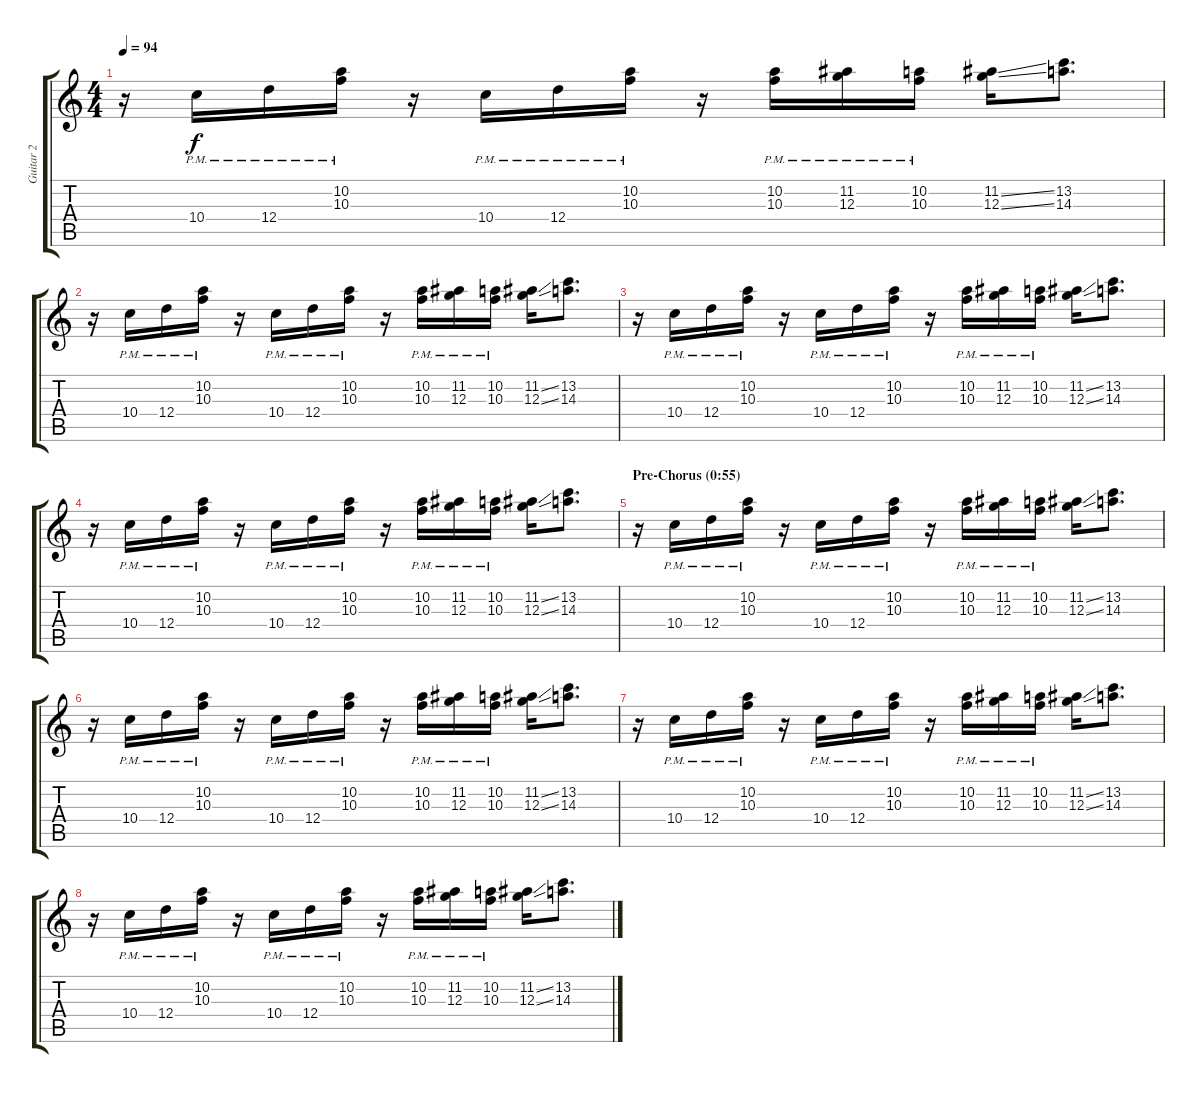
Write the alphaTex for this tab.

\track ("Guitar 2" "Guitar 2") {instrument electricguitarmuted}
\staff {score tabs}
\tuning (E4 B3 G3 D3 A2 D2) {hide}
\ts (4 4)
\tempo 94
\clef g2
\ks c
r.16{dy f} 10.4{pm}.16 12.4{pm}.16 (10.2{pm} 10.3{pm}).16 r.16 10.4{pm}.16 12.4{pm}.16 (10.2{pm} 10.3{pm}).16 r.16 (10.2{pm} 10.3{pm}).16 (11.2{pm} 12.3{pm}).16 (10.2{pm} 10.3{pm}).16 (11.2{ss} 12.3{ss}).16 (13.2 14.3).8{d} |
r.16 10.4{pm}.16 12.4{pm}.16 (10.2{pm} 10.3{pm}).16 r.16 10.4{pm}.16 12.4{pm}.16 (10.2{pm} 10.3{pm}).16 r.16 (10.2{pm} 10.3{pm}).16 (11.2{pm} 12.3{pm}).16 (10.2{pm} 10.3{pm}).16 (11.2{ss} 12.3{ss}).16 (13.2 14.3).8{d} |
r.16 10.4{pm}.16 12.4{pm}.16 (10.2{pm} 10.3{pm}).16 r.16 10.4{pm}.16 12.4{pm}.16 (10.2{pm} 10.3{pm}).16 r.16 (10.2{pm} 10.3{pm}).16 (11.2{pm} 12.3{pm}).16 (10.2{pm} 10.3{pm}).16 (11.2{ss} 12.3{ss}).16 (13.2 14.3).8{d} |
r.16 10.4{pm}.16 12.4{pm}.16 (10.2{pm} 10.3{pm}).16 r.16 10.4{pm}.16 12.4{pm}.16 (10.2{pm} 10.3{pm}).16 r.16 (10.2{pm} 10.3{pm}).16 (11.2{pm} 12.3{pm}).16 (10.2{pm} 10.3{pm}).16 (11.2{ss} 12.3{ss}).16 (13.2 14.3).8{d} |
\section ("" "Pre-Chorus (0:55)")
r.16 10.4{pm}.16 12.4{pm}.16 (10.2{pm} 10.3{pm}).16 r.16 10.4{pm}.16 12.4{pm}.16 (10.2{pm} 10.3{pm}).16 r.16 (10.2{pm} 10.3{pm}).16 (11.2{pm} 12.3{pm}).16 (10.2{pm} 10.3{pm}).16 (11.2{ss} 12.3{ss}).16 (13.2 14.3).8{d} |
r.16 10.4{pm}.16 12.4{pm}.16 (10.2{pm} 10.3{pm}).16 r.16 10.4{pm}.16 12.4{pm}.16 (10.2{pm} 10.3{pm}).16 r.16 (10.2{pm} 10.3{pm}).16 (11.2{pm} 12.3{pm}).16 (10.2{pm} 10.3{pm}).16 (11.2{ss} 12.3{ss}).16 (13.2 14.3).8{d} |
r.16 10.4{pm}.16 12.4{pm}.16 (10.2{pm} 10.3{pm}).16 r.16 10.4{pm}.16 12.4{pm}.16 (10.2{pm} 10.3{pm}).16 r.16 (10.2{pm} 10.3{pm}).16 (11.2{pm} 12.3{pm}).16 (10.2{pm} 10.3{pm}).16 (11.2{ss} 12.3{ss}).16 (13.2 14.3).8{d} |
r.16 10.4{pm}.16 12.4{pm}.16 (10.2{pm} 10.3{pm}).16 r.16 10.4{pm}.16 12.4{pm}.16 (10.2{pm} 10.3{pm}).16 r.16 (10.2{pm} 10.3{pm}).16 (11.2{pm} 12.3{pm}).16 (10.2{pm} 10.3{pm}).16 (11.2{ss} 12.3{ss}).16 (13.2 14.3).8{d}
